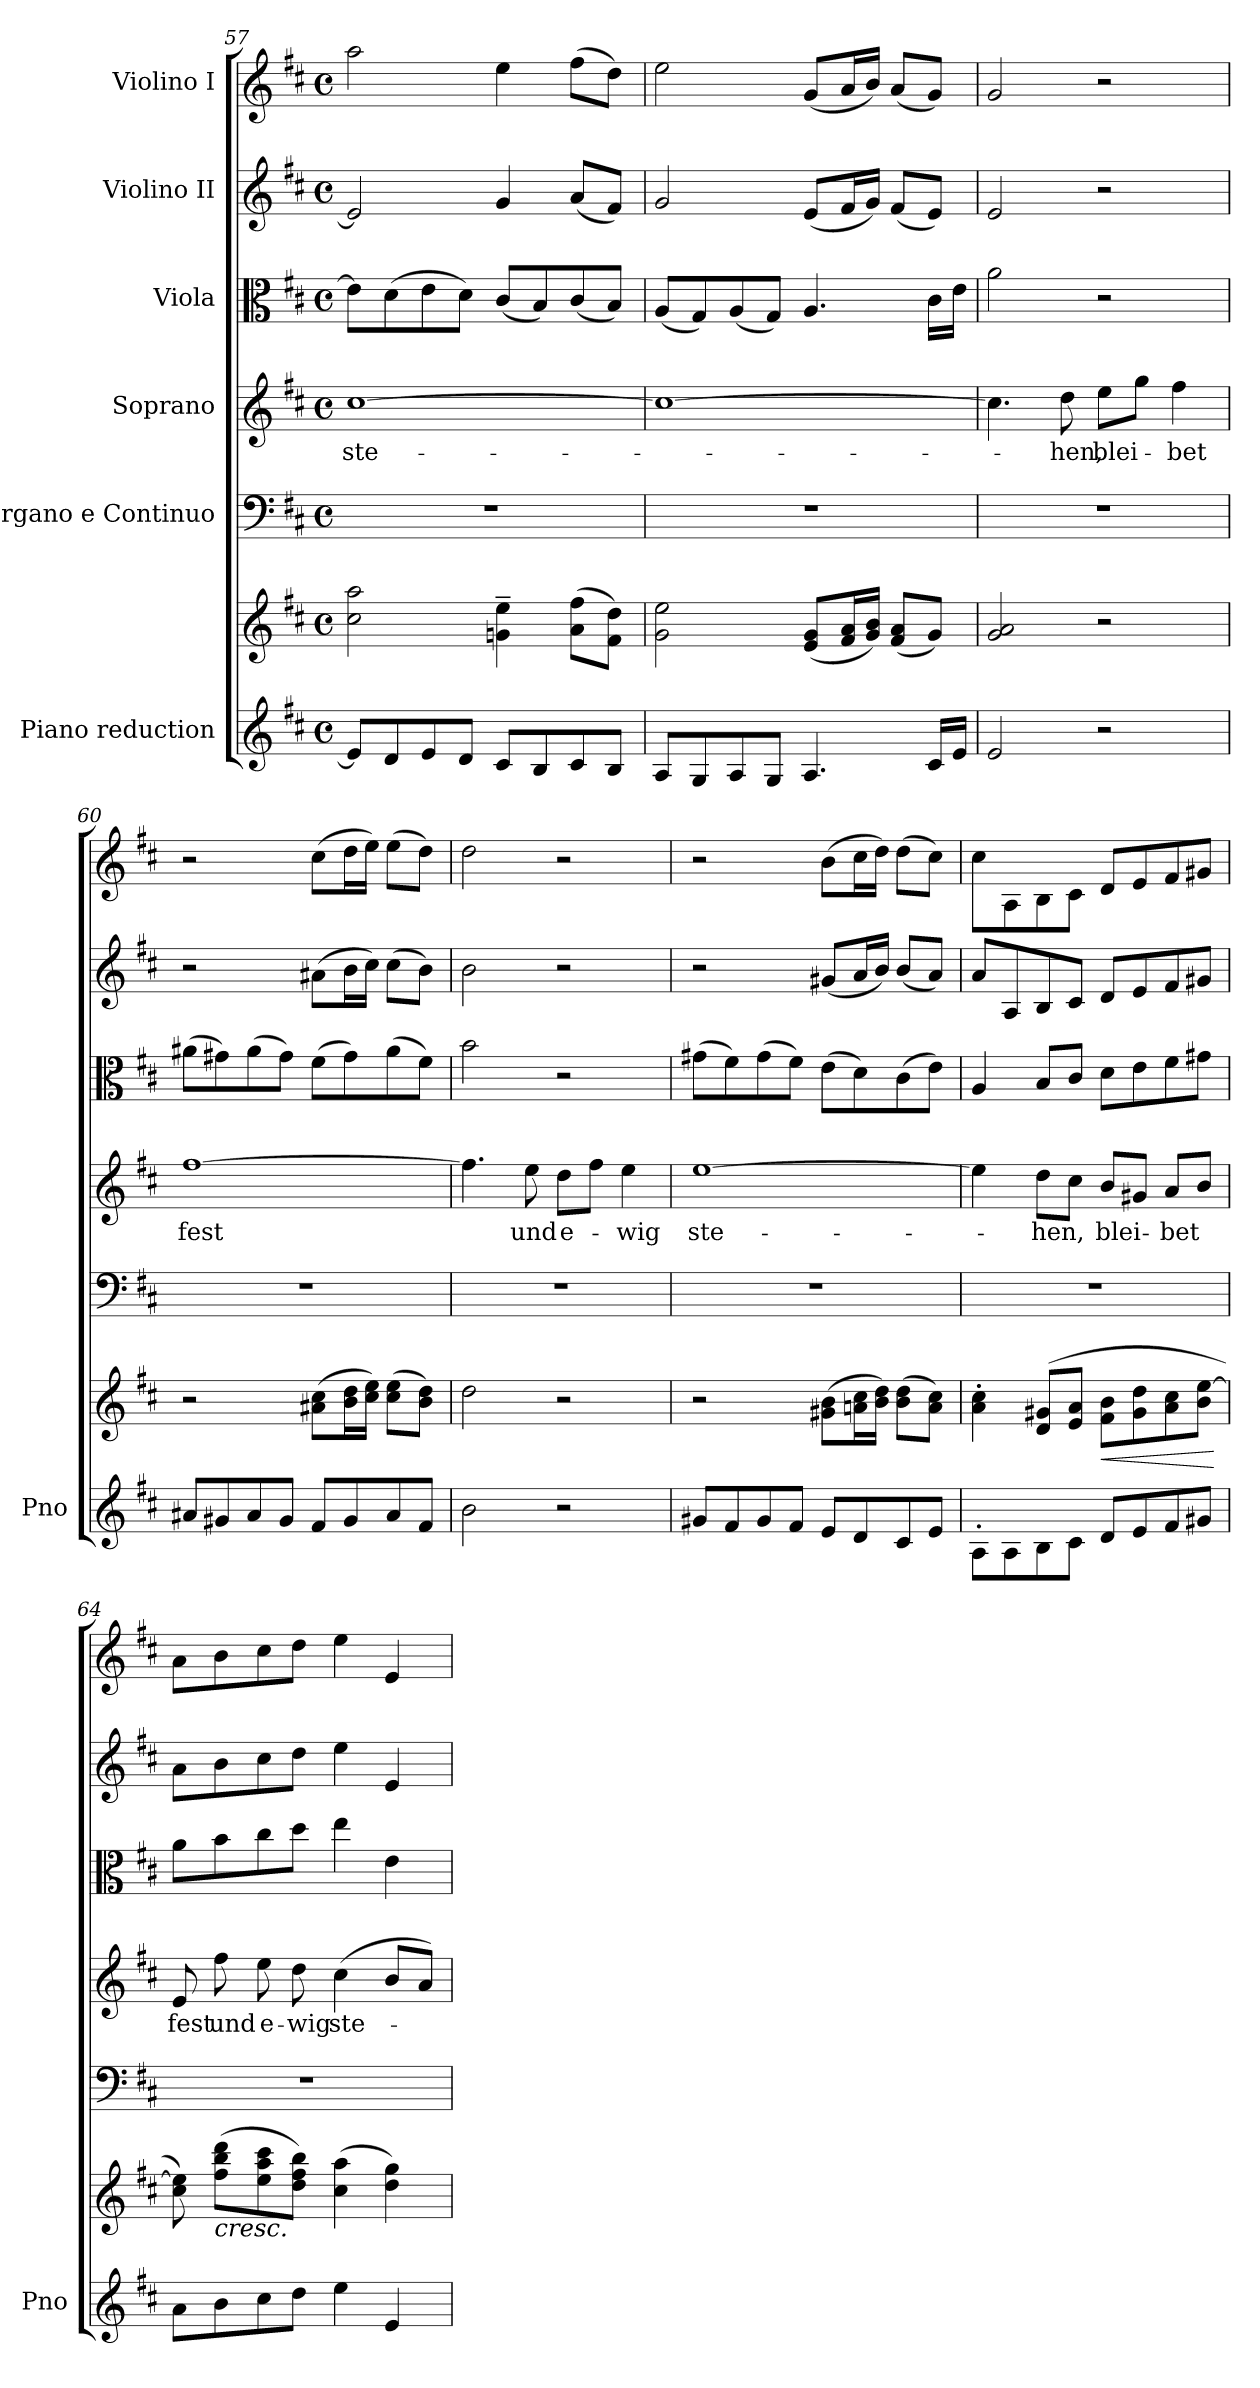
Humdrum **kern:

**kern	**kern	**dynam	**kern	**kern	**text	**kern	**kern	**kern
*part6	*part6	*part6	*part5	*part4	*part4	*part3	*part2	*part1
*staff7	*staff6	*staff6/7	*staff5	*staff4	*staff4	*staff3	*staff2	*staff1
*I"Piano reduction	*	*	*I"Organo e Continuo	*I"Soprano	*	*I"Viola	*I"Violino II	*I"Violino I
*I'Pno	*	*	*	*	*	*	*	*
*clefG2	*clefG2	*	*clefF4	*clefG2	*	*clefC3	*clefG2	*clefG2
*k[f#c#]	*k[f#c#]	*	*k[f#c#]	*k[f#c#]	*	*k[f#c#]	*k[f#c#]	*k[f#c#]
*M4/4	*M4/4	*	*M4/4	*M4/4	*	*M4/4	*M4/4	*M4/4
*met(c)	*met(c)	*	*met(c)	*met(c)	*	*met(c)	*met(c)	*met(c)
=57	=57	=57	=57	=57	=57	=57	=57	=57
!	!	!	!	!	!LO:LY:b	!	!	!
8e/L]	2cc#\ 2aa\	.	1r	[1cc#	ste-	8e\L]	2e/]	2aa\
8d/	.	.	.	.	.	(8d\	.	.
8e/	.	.	.	.	.	8e\	.	.
8d/J	.	.	.	.	.	8d\J)	.	.
8c#/L	4gn\~ 4ee\~	.	.	.	.	(8c#/L	4g/	4ee\
8B/	.	.	.	.	.	8B/)	.	.
8c#/	(8a\ 8ff#\L	.	.	.	.	(8c#/	(8a/L	(8ff#\L
8B/J	8f#\ 8dd\J)	.	.	.	.	8B/J)	8f#/J)	8dd\J)
=58	=58	=58	=58	=58	=58	=58	=58	=58
8A/L	2g\ 2ee\	.	1r	1cc#_	.	(8A/L	2g/	2ee\
8G/	.	.	.	.	.	8G/)	.	.
8A/	.	.	.	.	.	(8A/	.	.
8G/J	.	.	.	.	.	8G/J)	.	.
4.A/	(8e/ 8g/L	.	.	.	.	4.A/	(8e/L	(8g/L
.	16f#/ 16a/L	.	.	.	.	.	16f#/L	16a/L
.	16g/ 16b/JJ)	.	.	.	.	.	16g/JJ)	16b/JJ)
.	(8f#/ 8a/L	.	.	.	.	.	(8f#/L	(8a/L
16c#/LL	8g/J)	.	.	.	.	16c#\LL	8e/J)	8g/J)
16e/JJ	.	.	.	.	.	16e\JJ	.	.
=59	=59	=59	=59	=59	=59	=59	=59	=59
2e/	2g/ 2a/	.	1r	4.cc#\]	.	2a\	2e/	2g/
!	!	!	!	!	!LO:LY:b	!	!	!
.	.	.	.	8dd\	hen,	.	.	.
!	!	!	!	!	!LO:LY:b	!	!	!
2r	2r	.	.	8ee\L	blei-	2r	2r	2r
.	.	.	.	8gg\J	.	.	.	.
!	!	!	!	!	!LO:LY:b	!	!	!
.	.	.	.	4ff#\	bet	.	.	.
!!LO:PB:g=z
=60	=60	=60	=60	=60	=60	=60	=60	=60
!	!	!	!	!	!LO:LY:b	!	!	!
8a#X/L	2r	.	1r	[1ff#	fest	(8a#X\L	2r	2r
8g#X/	.	.	.	.	.	8g#X\)	.	.
8a#/	.	.	.	.	.	(8a#\	.	.
8g#/J	.	.	.	.	.	8g#\J)	.	.
8f#/L	(8a#X\ 8cc#\L	.	.	.	.	(8f#\L	(8a#X\L	(8cc#\L
8g#/	16b\ 16dd\L	.	.	.	.	8g#\)	16b\L	16dd\L
.	16cc#\ 16ee\JJ)	.	.	.	.	.	16cc#\JJ)	16ee\JJ)
8a#/	(8cc#\ 8ee\L	.	.	.	.	(8a#\	(8cc#\L	(8ee\L
8f#/J	8b\ 8dd\J)	.	.	.	.	8f#\J)	8b\J)	8dd\J)
=61	=61	=61	=61	=61	=61	=61	=61	=61
2b\	2dd\	.	1r	4.ff#\]	.	2b\	2b\	2dd\
!	!	!	!	!	!LO:LY:b	!	!	!
.	.	.	.	8ee\	und	.	.	.
!	!	!	!	!	!LO:LY:b	!	!	!
2r	2r	.	.	8dd\L	e-	2r	2r	2r
.	.	.	.	8ff#\J	.	.	.	.
!	!	!	!	!	!LO:LY:b	!	!	!
.	.	.	.	4ee\	-wig	.	.	.
=62	=62	=62	=62	=62	=62	=62	=62	=62
!	!	!	!	!	!LO:LY:b	!	!	!
8g#X/L	2r	.	1r	[1ee	ste-	(8g#X\L	2r	2r
8f#/	.	.	.	.	.	8f#\)	.	.
8g#/	.	.	.	.	.	(8g#\	.	.
8f#/J	.	.	.	.	.	8f#\J)	.	.
8e/L	(8g#X\ 8b\L	.	.	.	.	(8e\L	(8g#X/L	(8b\L
8d/	16an\ 16cc#\L	.	.	.	.	8d\)	16a/L	16cc#\L
.	16b\ 16dd\JJ)	.	.	.	.	.	16b/JJ)	16dd\JJ)
8c#/	(8b\ 8dd\L	.	.	.	.	(8c#\	(8b/L	(8dd\L
8e/J	8a\ 8cc#\J)	.	.	.	.	8e\J)	8a/J)	8cc#\J)
=63	=63	=63	=63	=63	=63	=63	=63	=63
8A'\L	4a\' 4cc#\'	.	1r	4ee\]	.	4A/	8a/L	8cc#\L
8A\	.	.	.	.	.	.	8A/	8A\
!	!	!	!	!	!LO:LY:b	!	!	!
8B\	(8d/ 8g#X/L	.	.	8dd\L	-hen,	8B/L	8B/	8B\
8c#\J	8e/ 8a/J	.	.	8cc#\J	.	8c#/J	8c#/J	8c#\J
!	!	!LO:HP:b	!	!	!LO:LY:b	!	!	!
8d/L	8f#\ 8b\L	<	.	8b/L	blei-	8d\L	8d/L	8d/L
8e/	8g#\ 8dd\	.	.	8g#X/J	.	8e\	8e/	8e/
!	!	!	!	!	!LO:LY:b	!	!	!
8f#/	8a\ 8cc#\	.	.	8a/L	-bet	8f#\	8f#/	8f#/
8g#X/J	8b\ [8ee\J	.	.	8b/J	.	8g#X\J	8g#X/J	8g#X/J
.	.	[	.	.	.	.	.	.
=64	=64	=64	=64	=64	=64	=64	=64	=64
!	!	!	!	!	!LO:LY:b	!	!	!
8a\L	8cc#\ 8ee\])	.	1r	8e/	fest	8a\L	8a\L	8a\L
!	!LO:TX:b:i:t=cresc.	!	!	!	!	!	!	!
!	!	!	!	!	!LO:LY:b	!	!	!
8b\	(8ff#\ 8bb\ 8ddd\L	.	.	8ff#\	und	8b\	8b\	8b\
!	!	!	!	!	!LO:LY:b	!	!	!
8cc#\	8ee\ 8aa\ 8ccc#\	.	.	8ee\	e-	8cc#\	8cc#\	8cc#\
!	!	!	!	!	!LO:LY:b	!	!	!
8dd\J	8dd\ 8ff#\ 8bb\J)	.	.	8dd\	wig	8dd\J	8dd\J	8dd\J
!	!	!	!	!	!LO:LY:b	!	!	!
4ee\	(4cc#\ 4aa\	.	.	(4cc#\	ste-	4ee\	4ee\	4ee\
4e/	4dd\ 4gg\)	.	.	8b/L	.	4e\	4e/	4e/
.	.	.	.	8a/J)	.	.	.	.
=	=	=	=	=	=	=	=	=
*-	*-	*-	*-	*-	*-	*-	*-	*-
